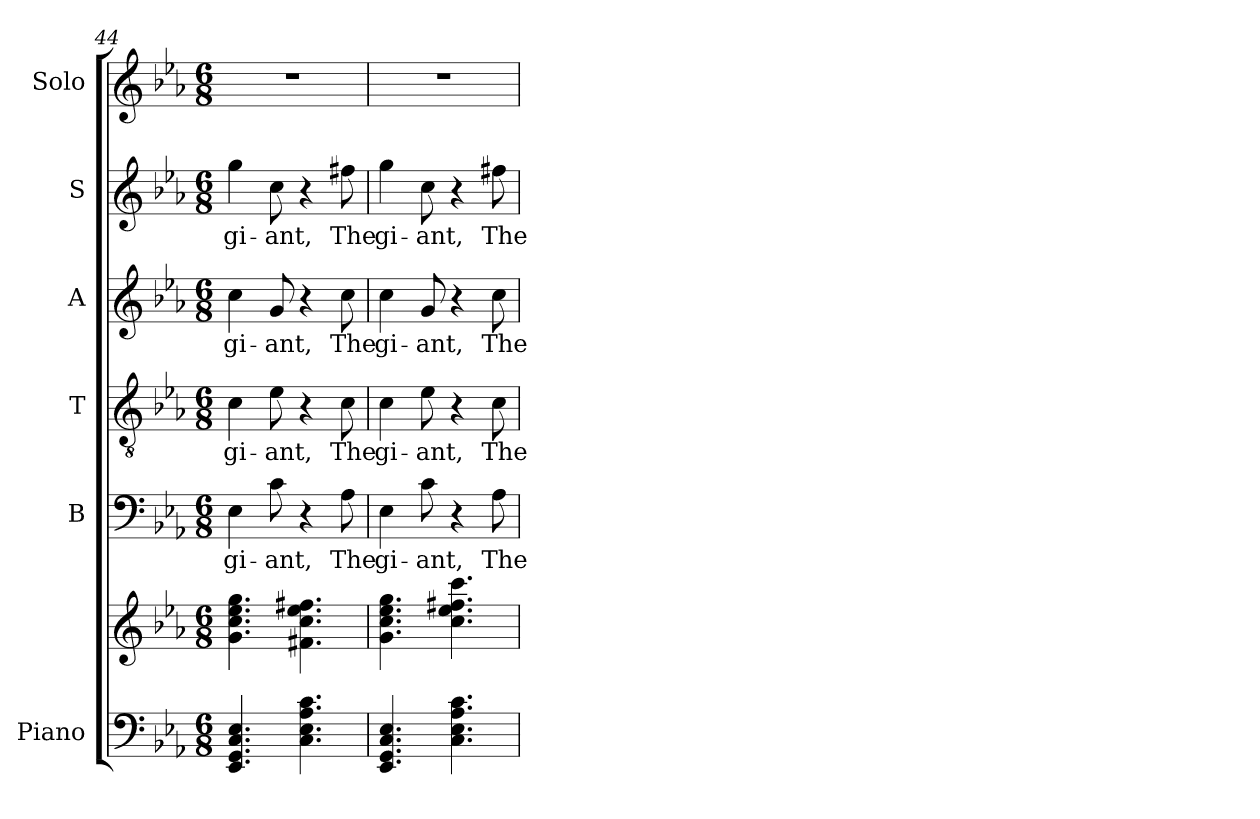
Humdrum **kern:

**kern	**kern	**kern	**text	**kern	**text	**kern	**text	**kern	**text	**kern
*part6	*part6	*part5	*part5	*part4	*part4	*part3	*part3	*part2	*part2	*part1
*staff7	*staff6	*staff5	*staff5	*staff4	*staff4	*staff3	*staff3	*staff2	*staff2	*staff1
*I"Piano	*	*I"B	*	*I"T	*	*I"A	*	*I"S	*	*I"Solo
*I'Pno	*	*I'B	*	*I'T	*	*I'A	*	*I'S	*	*
*clefF4	*clefG2	*clefF4	*	*clefGv2	*	*clefG2	*	*clefG2	*	*clefG2
*k[b-e-a-]	*k[b-e-a-]	*k[b-e-a-]	*	*k[b-e-a-]	*	*k[b-e-a-]	*	*k[b-e-a-]	*	*k[b-e-a-]
*M6/8	*M6/8	*M6/8	*	*M6/8	*	*M6/8	*	*M6/8	*	*M6/8
=44	=44	=44	=44	=44	=44	=44	=44	=44	=44	=44
!	!	!	!LO:LY:b	!	!LO:LY:b	!	!LO:LY:b	!	!LO:LY:b	!
4.EE-/ 4.GG/ 4.C/ 4.E-/	4.g\ 4.cc\ 4.ee-\ 4.gg\	4E-\	gi-	4c\	gi-	4cc\	gi-	4gg\	gi-	2.r
!	!	!	!LO:LY:b	!	!LO:LY:b	!	!LO:LY:b	!	!LO:LY:b	!
.	.	8c\	-ant,	8e-\	-ant,	8g/	-ant,	8cc\	-ant,	.
4.C\ 4.E-\ 4.A-\ 4.c\	4.f#X\ 4.cc\ 4.ee-\ 4.ff#X\	4r	.	4r	.	4r	.	4r	.	.
!	!	!	!LO:LY:b	!	!LO:LY:b	!	!LO:LY:b	!	!LO:LY:b	!
.	.	8A-\	The	8c\	The	8cc\	The	8ff#X\	The	.
=45	=45	=45	=45	=45	=45	=45	=45	=45	=45	=45
!	!	!	!LO:LY:b	!	!LO:LY:b	!	!LO:LY:b	!	!LO:LY:b	!
4.EE-/ 4.GG/ 4.C/ 4.E-/	4.g\ 4.cc\ 4.ee-\ 4.gg\	4E-\	gi-	4c\	gi-	4cc\	gi-	4gg\	gi-	2.r
!	!	!	!LO:LY:b	!	!LO:LY:b	!	!LO:LY:b	!	!LO:LY:b	!
.	.	8c\	-ant,	8e-\	-ant,	8g/	-ant,	8cc\	-ant,	.
4.C\ 4.E-\ 4.A-\ 4.c\	4.cc\ 4.ee-\ 4.ff#X\ 4.ccc\	4r	.	4r	.	4r	.	4r	.	.
!	!	!	!LO:LY:b	!	!LO:LY:b	!	!LO:LY:b	!	!LO:LY:b	!
.	.	8A-\	The	8c\	The	8cc\	The	8ff#X\	The	.
=	=	=	=	=	=	=	=	=	=	=
*-	*-	*-	*-	*-	*-	*-	*-	*-	*-	*-
